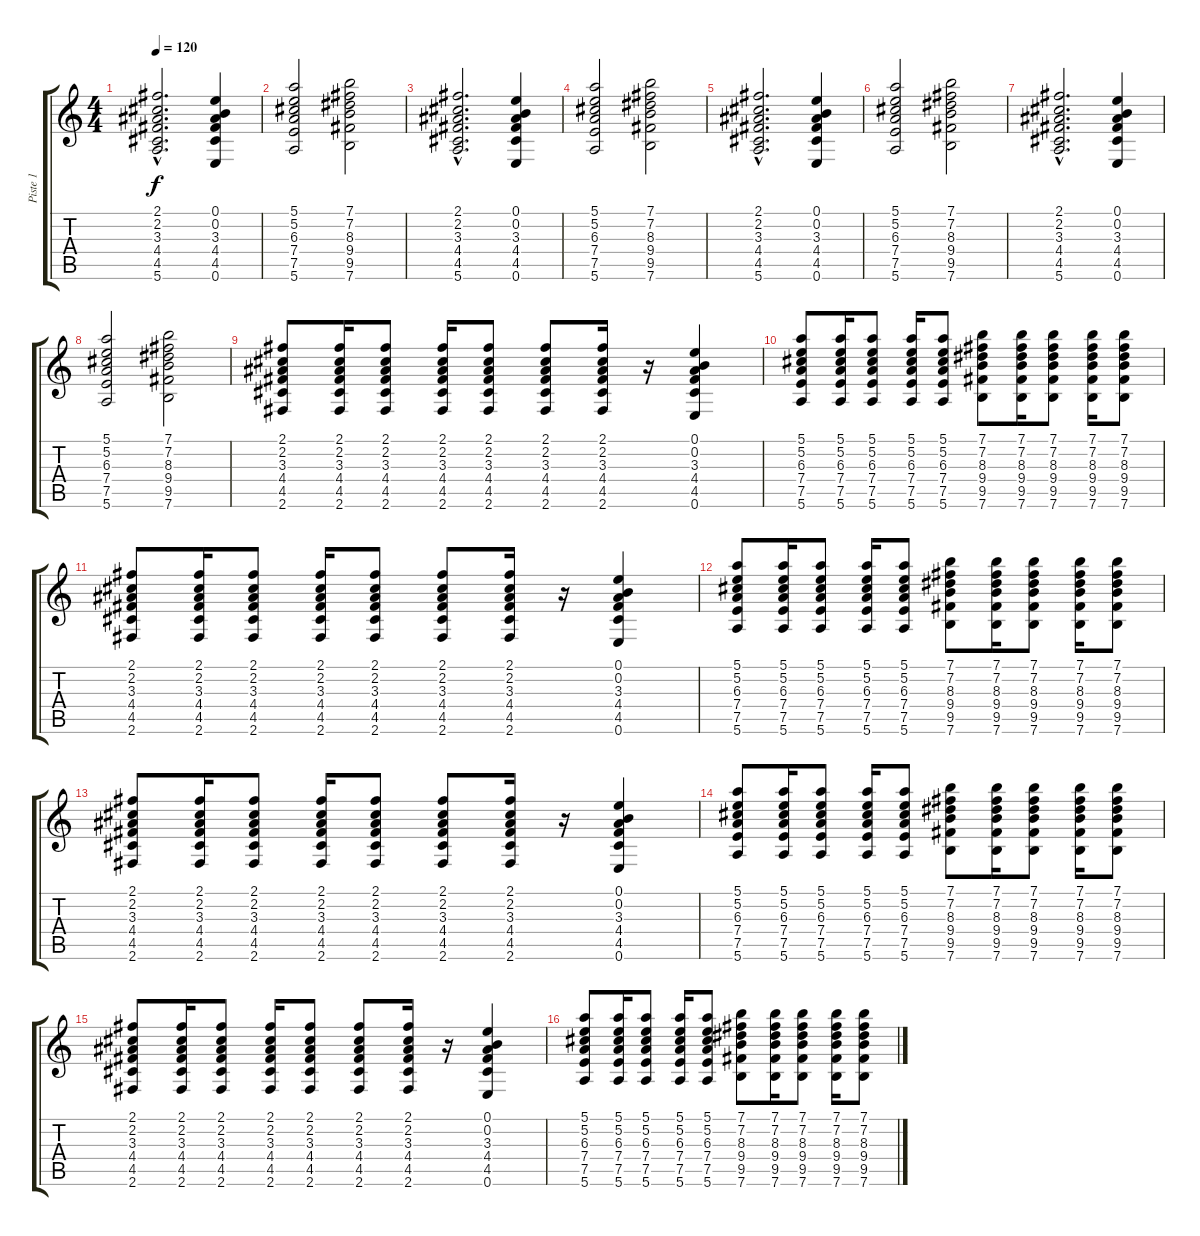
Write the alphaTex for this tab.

\track ("Piste 1" "Piste 1") {instrument distortionguitar}
\staff {score tabs}
\tuning (E4 B3 G3 D3 A2 E2) {hide}
\ts (4 4)
\tempo 120
\clef g2
\ks c
(2.1{hac} 2.2{hac} 3.3{hac} 4.4{hac} 4.5{hac} 5.6{hac}).2{d dy f} (0.1 0.2 3.3 4.4 4.5 0.6).4 |
(5.1 5.2 6.3 7.4 7.5 5.6).2 (7.1 7.2 8.3 9.4 9.5 7.6).2 |
(2.1{hac} 2.2{hac} 3.3{hac} 4.4{hac} 4.5{hac} 5.6{hac}).2{d} (0.1 0.2 3.3 4.4 4.5 0.6).4 |
(5.1 5.2 6.3 7.4 7.5 5.6).2 (7.1 7.2 8.3 9.4 9.5 7.6).2 |
(2.1{hac} 2.2{hac} 3.3{hac} 4.4{hac} 4.5{hac} 5.6{hac}).2{d} (0.1 0.2 3.3 4.4 4.5 0.6).4 |
(5.1 5.2 6.3 7.4 7.5 5.6).2 (7.1 7.2 8.3 9.4 9.5 7.6).2 |
(2.1{hac} 2.2{hac} 3.3{hac} 4.4{hac} 4.5{hac} 5.6{hac}).2{d} (0.1 0.2 3.3 4.4 4.5 0.6).4 |
(5.1 5.2 6.3 7.4 7.5 5.6).2 (7.1 7.2 8.3 9.4 9.5 7.6).2 |
(2.1 2.2 3.3 4.4 4.5 2.6).8 (2.1 2.2 3.3 4.4 4.5 2.6).16 (2.1 2.2 3.3 4.4 4.5 2.6).8 (2.1 2.2 3.3 4.4 4.5 2.6).16 (2.1 2.2 3.3 4.4 4.5 2.6).8 (2.1 2.2 3.3 4.4 4.5 2.6).8 (2.1 2.2 3.3 4.4 4.5 2.6).16 r.16 (0.1 0.2 3.3 4.4 4.5 0.6).4 |
(5.1 5.2 6.3 7.4 7.5 5.6).8 (5.1 5.2 6.3 7.4 7.5 5.6).16 (5.1 5.2 6.3 7.4 7.5 5.6).8 (5.1 5.2 6.3 7.4 7.5 5.6).16 (5.1 5.2 6.3 7.4 7.5 5.6).8 (7.1 7.2 8.3 9.4 9.5 7.6).8 (7.1 7.2 8.3 9.4 9.5 7.6).16 (7.1 7.2 8.3 9.4 9.5 7.6).8 (7.1 7.2 8.3 9.4 9.5 7.6).16 (7.1 7.2 8.3 9.4 9.5 7.6).8 |
(2.1 2.2 3.3 4.4 4.5 2.6).8 (2.1 2.2 3.3 4.4 4.5 2.6).16 (2.1 2.2 3.3 4.4 4.5 2.6).8 (2.1 2.2 3.3 4.4 4.5 2.6).16 (2.1 2.2 3.3 4.4 4.5 2.6).8 (2.1 2.2 3.3 4.4 4.5 2.6).8 (2.1 2.2 3.3 4.4 4.5 2.6).16 r.16 (0.1 0.2 3.3 4.4 4.5 0.6).4 |
(5.1 5.2 6.3 7.4 7.5 5.6).8 (5.1 5.2 6.3 7.4 7.5 5.6).16 (5.1 5.2 6.3 7.4 7.5 5.6).8 (5.1 5.2 6.3 7.4 7.5 5.6).16 (5.1 5.2 6.3 7.4 7.5 5.6).8 (7.1 7.2 8.3 9.4 9.5 7.6).8 (7.1 7.2 8.3 9.4 9.5 7.6).16 (7.1 7.2 8.3 9.4 9.5 7.6).8 (7.1 7.2 8.3 9.4 9.5 7.6).16 (7.1 7.2 8.3 9.4 9.5 7.6).8 |
(2.1 2.2 3.3 4.4 4.5 2.6).8 (2.1 2.2 3.3 4.4 4.5 2.6).16 (2.1 2.2 3.3 4.4 4.5 2.6).8 (2.1 2.2 3.3 4.4 4.5 2.6).16 (2.1 2.2 3.3 4.4 4.5 2.6).8 (2.1 2.2 3.3 4.4 4.5 2.6).8 (2.1 2.2 3.3 4.4 4.5 2.6).16 r.16 (0.1 0.2 3.3 4.4 4.5 0.6).4 |
(5.1 5.2 6.3 7.4 7.5 5.6).8 (5.1 5.2 6.3 7.4 7.5 5.6).16 (5.1 5.2 6.3 7.4 7.5 5.6).8 (5.1 5.2 6.3 7.4 7.5 5.6).16 (5.1 5.2 6.3 7.4 7.5 5.6).8 (7.1 7.2 8.3 9.4 9.5 7.6).8 (7.1 7.2 8.3 9.4 9.5 7.6).16 (7.1 7.2 8.3 9.4 9.5 7.6).8 (7.1 7.2 8.3 9.4 9.5 7.6).16 (7.1 7.2 8.3 9.4 9.5 7.6).8 |
(2.1 2.2 3.3 4.4 4.5 2.6).8 (2.1 2.2 3.3 4.4 4.5 2.6).16 (2.1 2.2 3.3 4.4 4.5 2.6).8 (2.1 2.2 3.3 4.4 4.5 2.6).16 (2.1 2.2 3.3 4.4 4.5 2.6).8 (2.1 2.2 3.3 4.4 4.5 2.6).8 (2.1 2.2 3.3 4.4 4.5 2.6).16 r.16 (0.1 0.2 3.3 4.4 4.5 0.6).4 |
(5.1 5.2 6.3 7.4 7.5 5.6).8 (5.1 5.2 6.3 7.4 7.5 5.6).16 (5.1 5.2 6.3 7.4 7.5 5.6).8 (5.1 5.2 6.3 7.4 7.5 5.6).16 (5.1 5.2 6.3 7.4 7.5 5.6).8 (7.1 7.2 8.3 9.4 9.5 7.6).8 (7.1 7.2 8.3 9.4 9.5 7.6).16 (7.1 7.2 8.3 9.4 9.5 7.6).8 (7.1 7.2 8.3 9.4 9.5 7.6).16 (7.1 7.2 8.3 9.4 9.5 7.6).8
